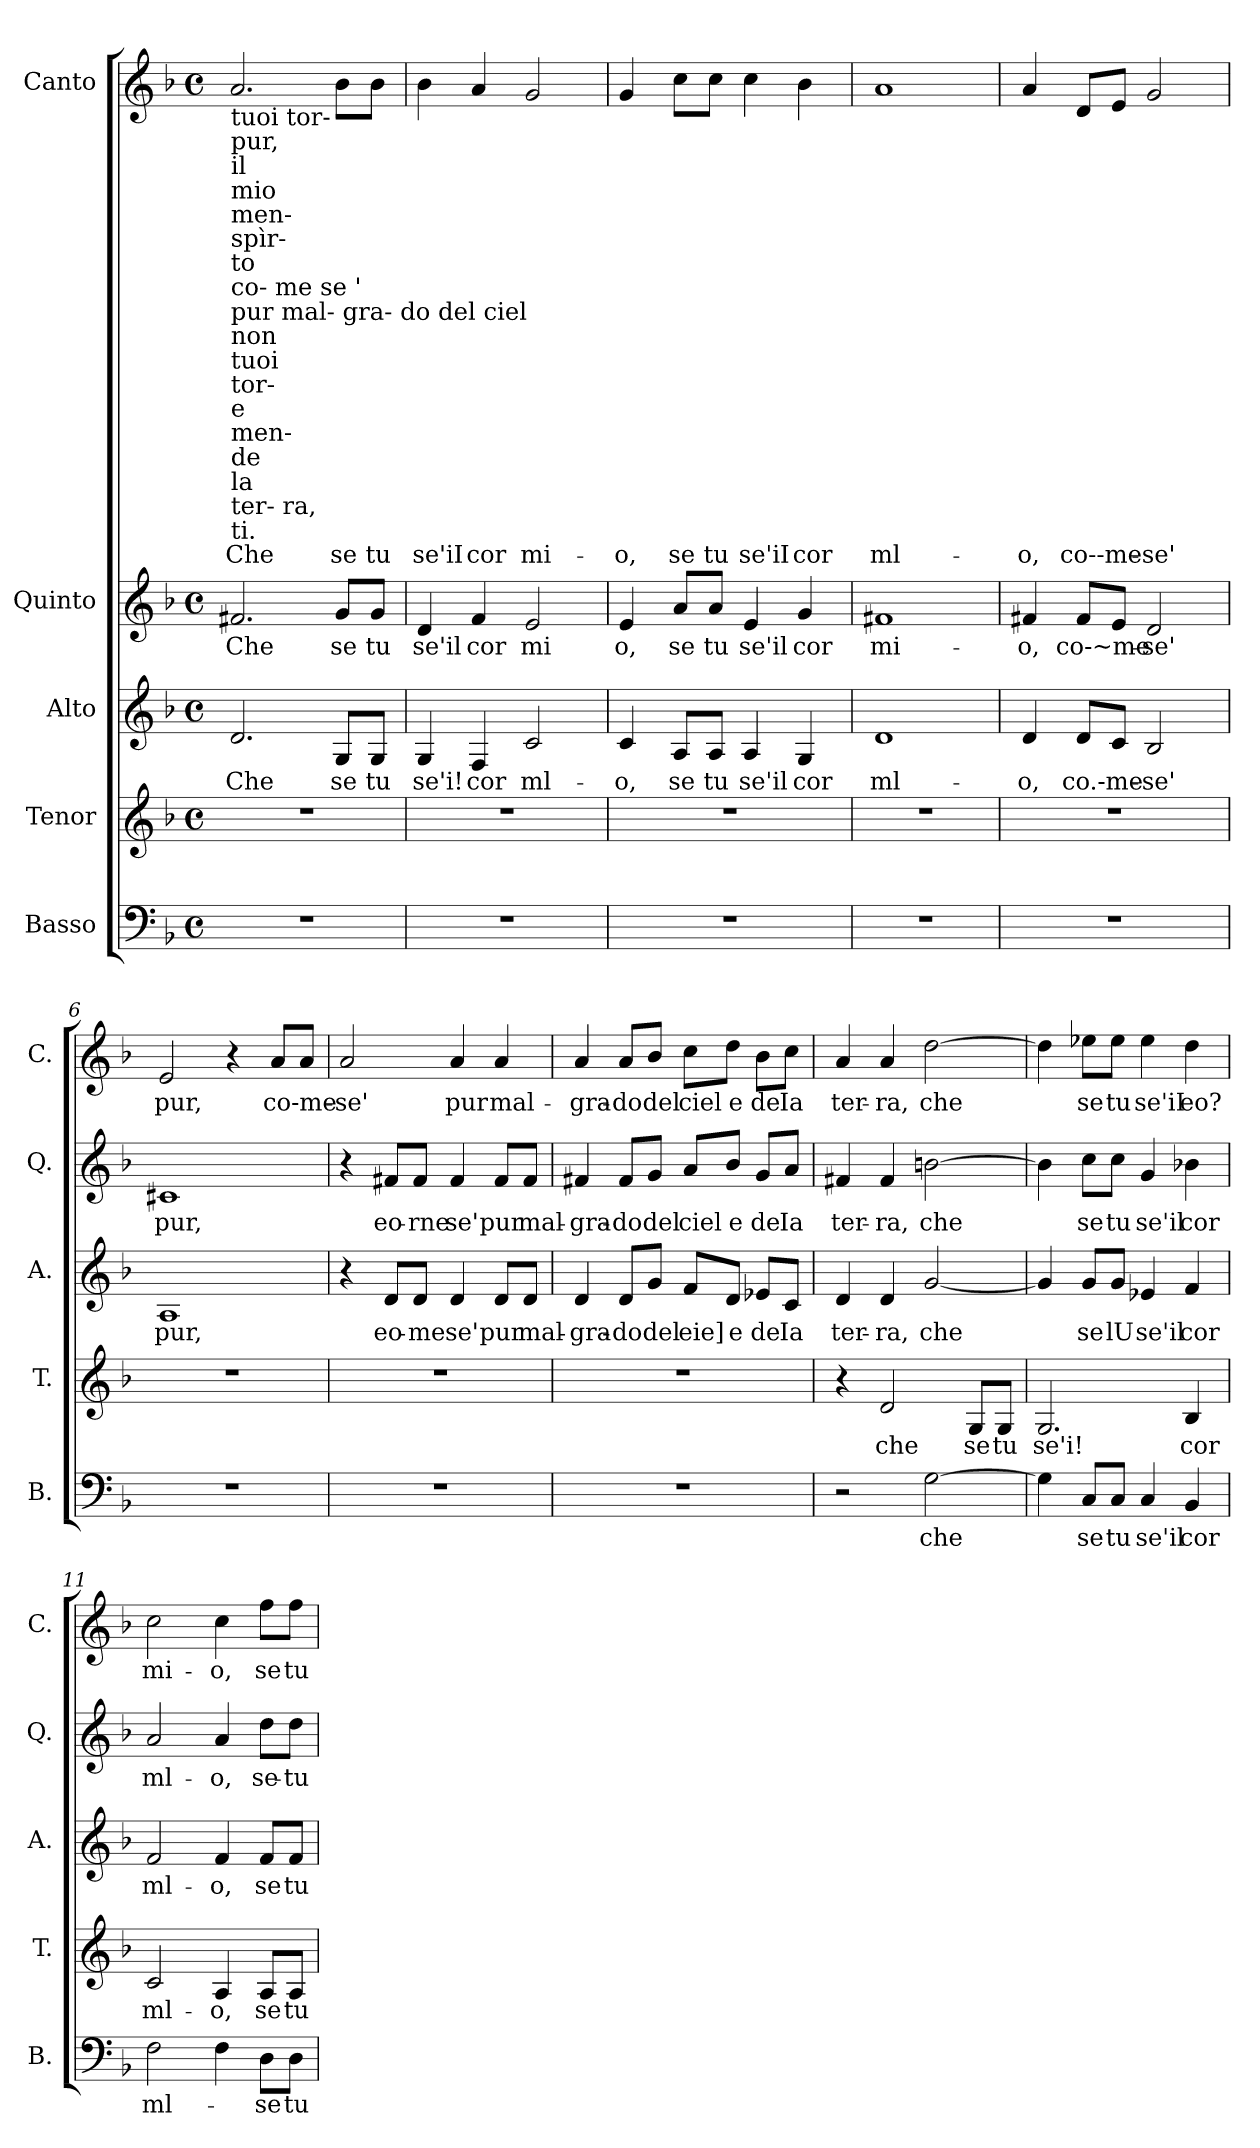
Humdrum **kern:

**kern	**text	**kern	**text	**kern	**text	**kern	**text	**kern	**text
*part5	*part5	*part4	*part4	*part3	*part3	*part2	*part2	*part1	*part1
*staff5	*staff5	*staff4	*staff4	*staff3	*staff3	*staff2	*staff2	*staff1	*staff1
*I"Basso	*	*I"Tenor	*	*I"Alto	*	*I"Quinto	*	*I"Canto	*
*I'B.	*	*I'T.	*	*I'A.	*	*I'Q.	*	*I'C.	*
*clefF4	*	*clefG2	*	*clefG2	*	*clefG2	*	*clefG2	*
*k[b-]	*	*k[b-]	*	*k[b-]	*	*k[b-]	*	*k[b-]	*
*F:	*	*F:	*	*F:	*	*F:	*	*F:	*
*M4/4	*	*M4/4	*	*M4/4	*	*M4/4	*	*M4/4	*
*met(c)	*	*met(c)	*	*met(c)	*	*met(c)	*	*met(c)	*
=1	=1	=1	=1	=1	=1	=1	=1	=1	=1
!	!	!	!	!	!	!	!	!LO:TX:b:t=tuoi tor-	!
!	!	!	!	!	!	!	!	!LO:TX:b:t=pur,	!
!	!	!	!	!	!	!	!	!LO:TX:b:t=il	!
!	!	!	!	!	!	!	!	!LO:TX:b:t=mio	!
!	!	!	!	!	!	!	!	!LO:TX:b:t=men-	!
!	!	!	!	!	!	!	!	!LO:TX:b:t=spìr-	!
!	!	!	!	!	!	!	!	!LO:TX:b:t=to	!
!	!	!	!	!	!	!	!	!LO:TX:b:t=co- me se '	!
!	!	!	!	!	!	!	!	!LO:TX:b:t=pur mal- gra- do del ciel	!
!	!	!	!	!	!	!	!	!LO:TX:b:t=non	!
!	!	!	!	!	!	!	!	!LO:TX:b:t=tuoi	!
!	!	!	!	!	!	!	!	!LO:TX:b:t=tor-	!
!	!	!	!	!	!	!	!	!LO:TX:b:t=e	!
!	!	!	!	!	!	!	!	!LO:TX:b:t=men-	!
!	!	!	!	!	!	!	!	!LO:TX:b:t=de	!
!	!	!	!	!	!	!	!	!LO:TX:b:t=la	!
!	!	!	!	!	!	!	!	!LO:TX:b:t=ter- ra,	!
!	!	!	!	!	!	!	!	!LO:TX:b:t=ti.	!
!	!	!	!	!	!LO:LY:b	!	!LO:LY:b	!	!LO:LY:b
1r	.	1r	.	2.d/	-Che	2.f#X/	-Che	2.a/	-Che
!	!	!	!	!	!LO:LY:b	!	!LO:LY:b	!	!LO:LY:b
.	.	.	.	8G/L	-se	8g/L	-se	8b-\L	-se
!	!	!	!	!	!LO:LY:b	!	!LO:LY:b	!	!LO:LY:b
.	.	.	.	8G/J	-tu	8g/J	-tu	8b-\J	-tu
=2	=2	=2	=2	=2	=2	=2	=2	=2	=2
!	!	!	!	!	!LO:LY:b	!	!LO:LY:b	!	!LO:LY:b
1r	.	1r	.	4G/	-se'i!	4d/	-se'il	4b-\	-se'iI
!	!	!	!	!	!LO:LY:b	!	!LO:LY:b	!	!LO:LY:b
.	.	.	.	4F/	-cor	4f/	-cor	4a/	-cor
!	!	!	!	!	!LO:LY:b	!	!LO:LY:b	!	!LO:LY:b
.	.	.	.	2c/	-ml-	2e/	-mi	2g/	-mi-
=3	=3	=3	=3	=3	=3	=3	=3	=3	=3
!	!	!	!	!	!LO:LY:b	!	!LO:LY:b	!	!LO:LY:b
1r	.	1r	.	4c/	-o,	4e/	-o,	4g/	-o,
!	!	!	!	!	!LO:LY:b	!	!LO:LY:b	!	!LO:LY:b
.	.	.	.	8A/L	-se	8a/L	-se	8cc\L	-se
!	!	!	!	!	!LO:LY:b	!	!LO:LY:b	!	!LO:LY:b
.	.	.	.	8A/J	-tu	8a/J	-tu	8cc\J	-tu
!	!	!	!	!	!LO:LY:b	!	!LO:LY:b	!	!LO:LY:b
.	.	.	.	4A/	-se'il	4e/	-se'il	4cc\	-se'iI
!	!	!	!	!	!LO:LY:b	!	!LO:LY:b	!	!LO:LY:b
.	.	.	.	4G/	-cor	4g/	-cor	4b-\	-cor
=4	=4	=4	=4	=4	=4	=4	=4	=4	=4
!	!	!	!	!	!LO:LY:b	!	!LO:LY:b	!	!LO:LY:b
1r	.	1r	.	1d	-ml-	1f#X	-mi-	1a	-ml-
=5	=5	=5	=5	=5	=5	=5	=5	=5	=5
!	!	!	!	!	!LO:LY:b	!	!LO:LY:b	!	!LO:LY:b
1r	.	1r	.	4d/	-o,	4f#X/	-o,	4a/	-o,
!	!	!	!	!	!LO:LY:b	!	!LO:LY:b	!	!LO:LY:b
.	.	.	.	8d/L	-co.-me-	8f#/L	-co-~me-	8d/L	-co--me-
.	.	.	.	8c/J	.	8e/J	.	8e/J	.
!	!	!	!	!	!LO:LY:b	!	!LO:LY:b	!	!LO:LY:b
.	.	.	.	2B-/	-se'	2d/	-se'	2g/	-se'
=6	=6	=6	=6	=6	=6	=6	=6	=6	=6
!	!	!	!	!	!LO:LY:b	!	!LO:LY:b	!	!LO:LY:b
1r	.	1r	.	1A	-pur,	1c#X	-pur,	2e/	-pur,
.	.	.	.	.	.	.	.	4r	.
!	!	!	!	!	!	!	!	!	!LO:LY:b
.	.	.	.	.	.	.	.	8a/L	-co-me-
.	.	.	.	.	.	.	.	8a/J	.
=7	=7	=7	=7	=7	=7	=7	=7	=7	=7
!	!	!	!	!	!	!	!	!	!LO:LY:b
1r	.	1r	.	4r	.	4r	.	2a/	-se'
!	!	!	!	!	!LO:LY:b	!	!LO:LY:b	!	!
.	.	.	.	8d/L	-eo--	8f#X/L	-eo-	.	.
!	!	!	!	!	!LO:LY:b	!	!LO:LY:b	!	!
.	.	.	.	8d/J	-me	8f#/J	-rne	.	.
!	!	!	!	!	!LO:LY:b	!	!LO:LY:b	!	!LO:LY:b
.	.	.	.	4d/	-se'	4f#/	-se'	4a/	-pur
!	!	!	!	!	!LO:LY:b	!	!LO:LY:b	!	!LO:LY:b
.	.	.	.	8d/L	-pur	8f#/L	-pur	4a/	-mal-
!	!	!	!	!	!LO:LY:b	!	!LO:LY:b	!	!
.	.	.	.	8d/J	-mal-	8f#/J	-mal-	.	.
!!LO:LB:g=z
=8	=8	=8	=8	=8	=8	=8	=8	=8	=8
!	!	!	!	!	!LO:LY:b	!	!LO:LY:b	!	!LO:LY:b
1r	.	1r	.	4d/	-gra-	4f#X/	-gra-	4a/	-gra-
!	!	!	!	!	!LO:LY:b	!	!LO:LY:b	!	!LO:LY:b
.	.	.	.	8d/L	-do	8f#/L	-do	8a/L	-do
!	!	!	!	!	!LO:LY:b	!	!LO:LY:b	!	!LO:LY:b
.	.	.	.	8g/J	-del	8g/J	-del	8b-/J	-del
!	!	!	!	!	!LO:LY:b	!	!LO:LY:b	!	!LO:LY:b
.	.	.	.	8f/L	-eie]	8a/L	-ciel	8cc\L	-ciel
!	!	!	!	!	!LO:LY:b	!	!LO:LY:b	!	!LO:LY:b
.	.	.	.	8d/J	-e	8b-/J	-e	8dd\J	-e
!	!	!	!	!	!LO:LY:b	!	!LO:LY:b	!	!LO:LY:b
.	.	.	.	8e-X/L	-de	8g/L	-de	8b-\L	-de
!	!	!	!	!	!LO:LY:b	!	!LO:LY:b	!	!LO:LY:b
.	.	.	.	8c/J	-Ia	8a/J	-Ia	8cc\J	-Ia
=9	=9	=9	=9	=9	=9	=9	=9	=9	=9
!	!	!	!	!	!LO:LY:b	!	!LO:LY:b	!	!LO:LY:b
2r	.	4r	.	4d/	-ter-	4f#X/	-ter-	4a/	-ter-
!	!	!	!LO:LY:b	!	!LO:LY:b	!	!LO:LY:b	!	!LO:LY:b
.	.	2d/	-che	4d/	-ra,	4f#/	-ra,	4a/	-ra,
!	!LO:LY:b	!	!	!	!LO:LY:b	!	!LO:LY:b	!	!LO:LY:b
[2G\	-che	.	.	[2g/	-che	[2bn\	-che	[2dd\	-che
!	!	!	!LO:LY:b	!	!	!	!	!	!
.	.	8G/L	-se	.	.	.	.	.	.
!	!	!	!LO:LY:b	!	!	!	!	!	!
.	.	8G/J	-tu	.	.	.	.	.	.
=10	=10	=10	=10	=10	=10	=10	=10	=10	=10
!	!	!	!LO:LY:b	!	!	!	!	!	!
4G\]	.	2.G/	-se'i!	4g/]	.	4b\]	.	4dd\]	.
!	!LO:LY:b	!	!	!	!LO:LY:b	!	!LO:LY:b	!	!LO:LY:b
8C/L	-se	.	.	8g/L	-se	8cc\L	-se	8ee-X\L	-se
!	!LO:LY:b	!	!	!	!LO:LY:b	!	!LO:LY:b	!	!LO:LY:b
8C/J	-tu	.	.	8g/J	-lU	8cc\J	-tu	8ee-\J	-tu
!	!LO:LY:b	!	!	!	!LO:LY:b	!	!LO:LY:b	!	!LO:LY:b
4C/	-se'il	.	.	4e-X/	-se'il	4g/	-se'il	4ee-\	-se'iI
!	!LO:LY:b	!	!LO:LY:b	!	!LO:LY:b	!	!LO:LY:b	!	!LO:LY:b
4BB-/	-cor	4B-/	-cor	4f/	-cor	4b-X\	-cor	4dd\	-eo?
=11	=11	=11	=11	=11	=11	=11	=11	=11	=11
!	!LO:LY:b	!	!LO:LY:b	!	!LO:LY:b	!	!LO:LY:b	!	!LO:LY:b
2F\	-ml-	2c/	-ml-	2f/	-ml-	2a/	-ml-	2cc\	-mi-
!	!	!	!LO:LY:b	!	!LO:LY:b	!	!LO:LY:b	!	!LO:LY:b
4F\	.	4A/	-o,	4f/	-o,	4a/	-o,	4cc\	-o,
!	!LO:LY:b	!	!LO:LY:b	!	!LO:LY:b	!	!LO:LY:b	!	!LO:LY:b
8D\L	-se	8A/L	-se	8f/L	-se	8dd\L	-se-	8ff\L	-se
!	!LO:LY:b	!	!LO:LY:b	!	!LO:LY:b	!	!LO:LY:b	!	!LO:LY:b
8D\J	-tu	8A/J	-tu	8f/J	-tu	8dd\J	-tu	8ff\J	-tu
=	=	=	=	=	=	=	=	=	=
*-	*-	*-	*-	*-	*-	*-	*-	*-	*-
